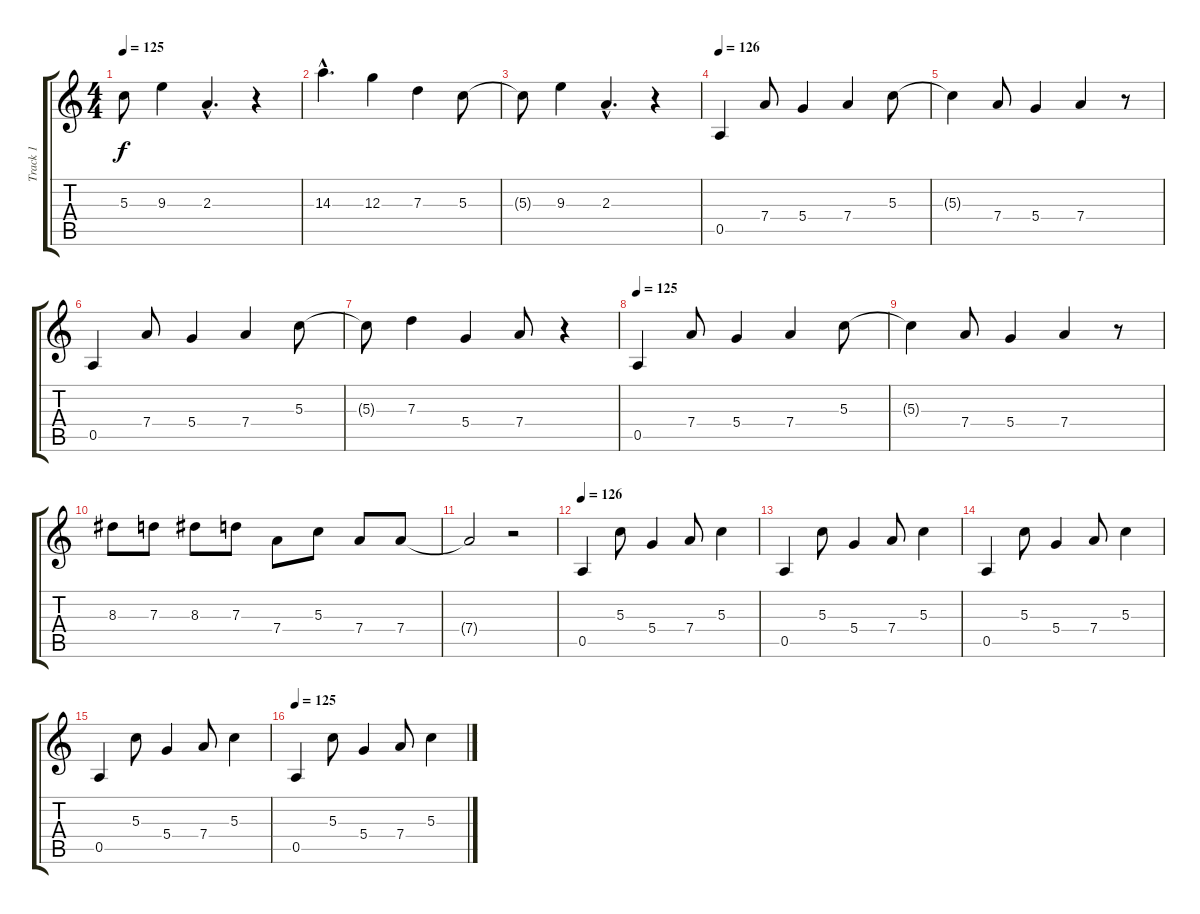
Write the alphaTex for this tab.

\track ("Track 1" "Track 1") {instrument overdrivenguitar}
\staff {score tabs}
\tuning (E4 B3 G3 D3 A2 E2) {hide}
\ts (4 4)
\tempo 125
\clef g2
\ks c
5.3{t}.8{dy f} 9.3.4 2.3{hac}.4{d} r.4 |
14.3{hac}.4{d} 12.3.4 7.3.4 5.3.8 |
5.3{t}.8 9.3.4 2.3{hac}.4{d} r.4 |
\tempo 126
0.5.4 7.4.8 5.4.4 7.4.4 5.3.8 |
5.3{t}.4 7.4.8 5.4.4 7.4.4 r.8 |
0.5.4 7.4.8 5.4.4 7.4.4 5.3.8 |
5.3{t}.8 7.3.4 5.4.4 7.4.8 r.4 |
\tempo 125
0.5.4 7.4.8 5.4.4 7.4.4 5.3.8 |
5.3{t}.4 7.4.8 5.4.4 7.4.4 r.8 |
8.3.8 7.3.8 8.3.8 7.3.8 7.4.8 5.3.8 7.4.8 7.4.8 |
7.4{t}.2 r.2 |
\tempo 126
0.5.4 5.3.8 5.4.4 7.4.8 5.3.4 |
0.5.4 5.3.8 5.4.4 7.4.8 5.3.4 |
0.5.4 5.3.8 5.4.4 7.4.8 5.3.4 |
0.5.4 5.3.8 5.4.4 7.4.8 5.3.4 |
\tempo 125
0.5.4 5.3.8 5.4.4 7.4.8 5.3.4
